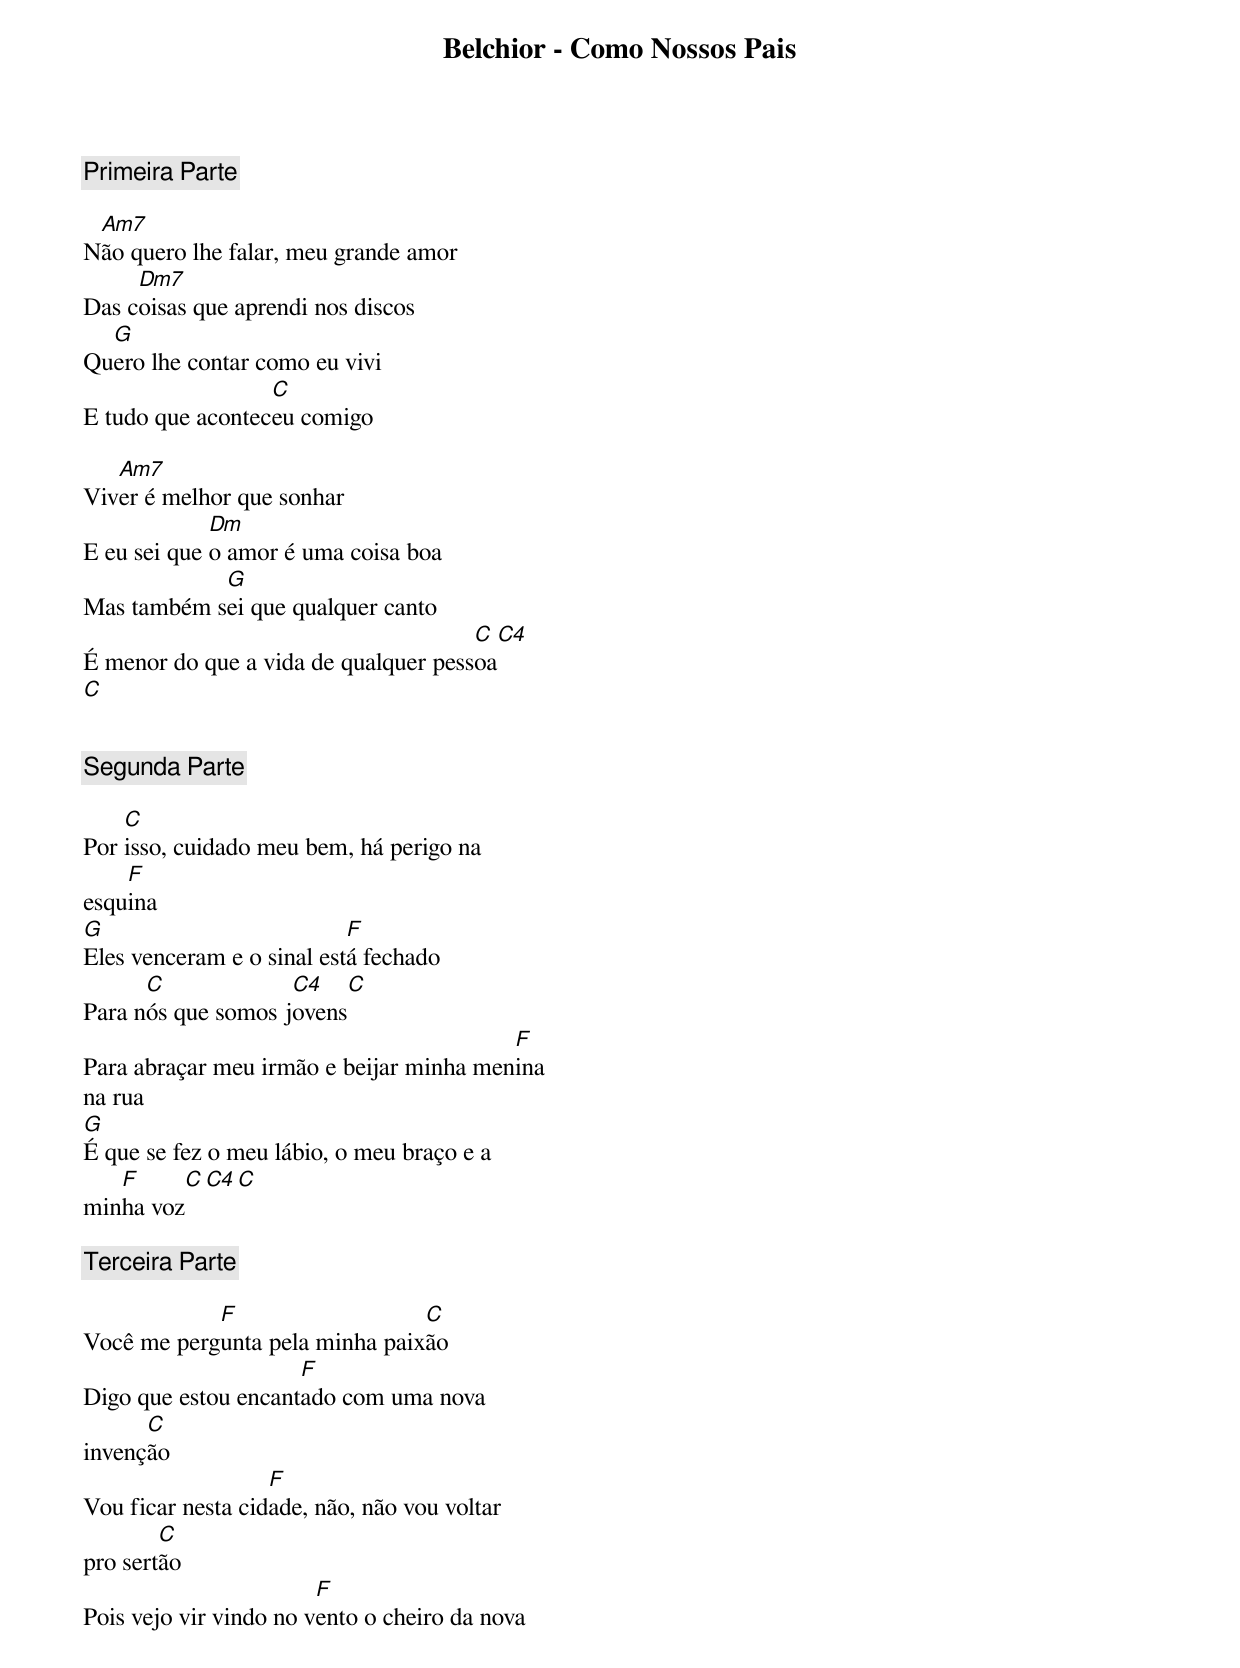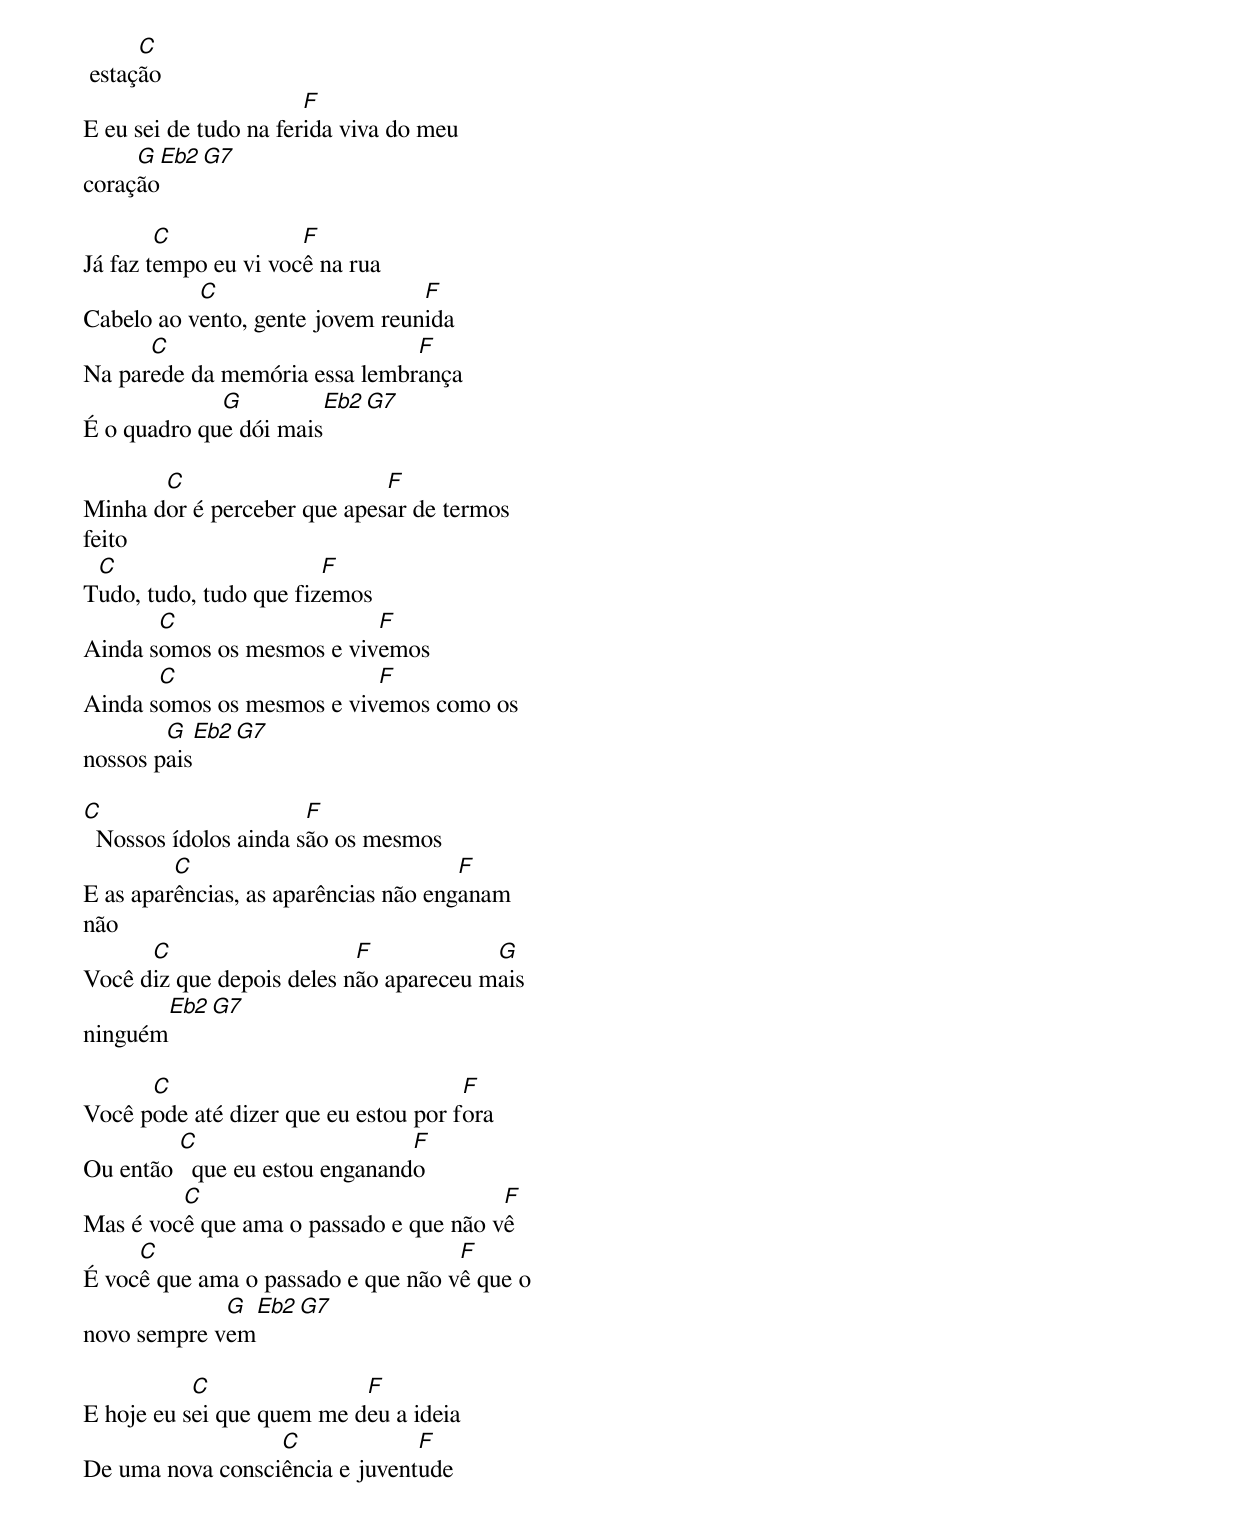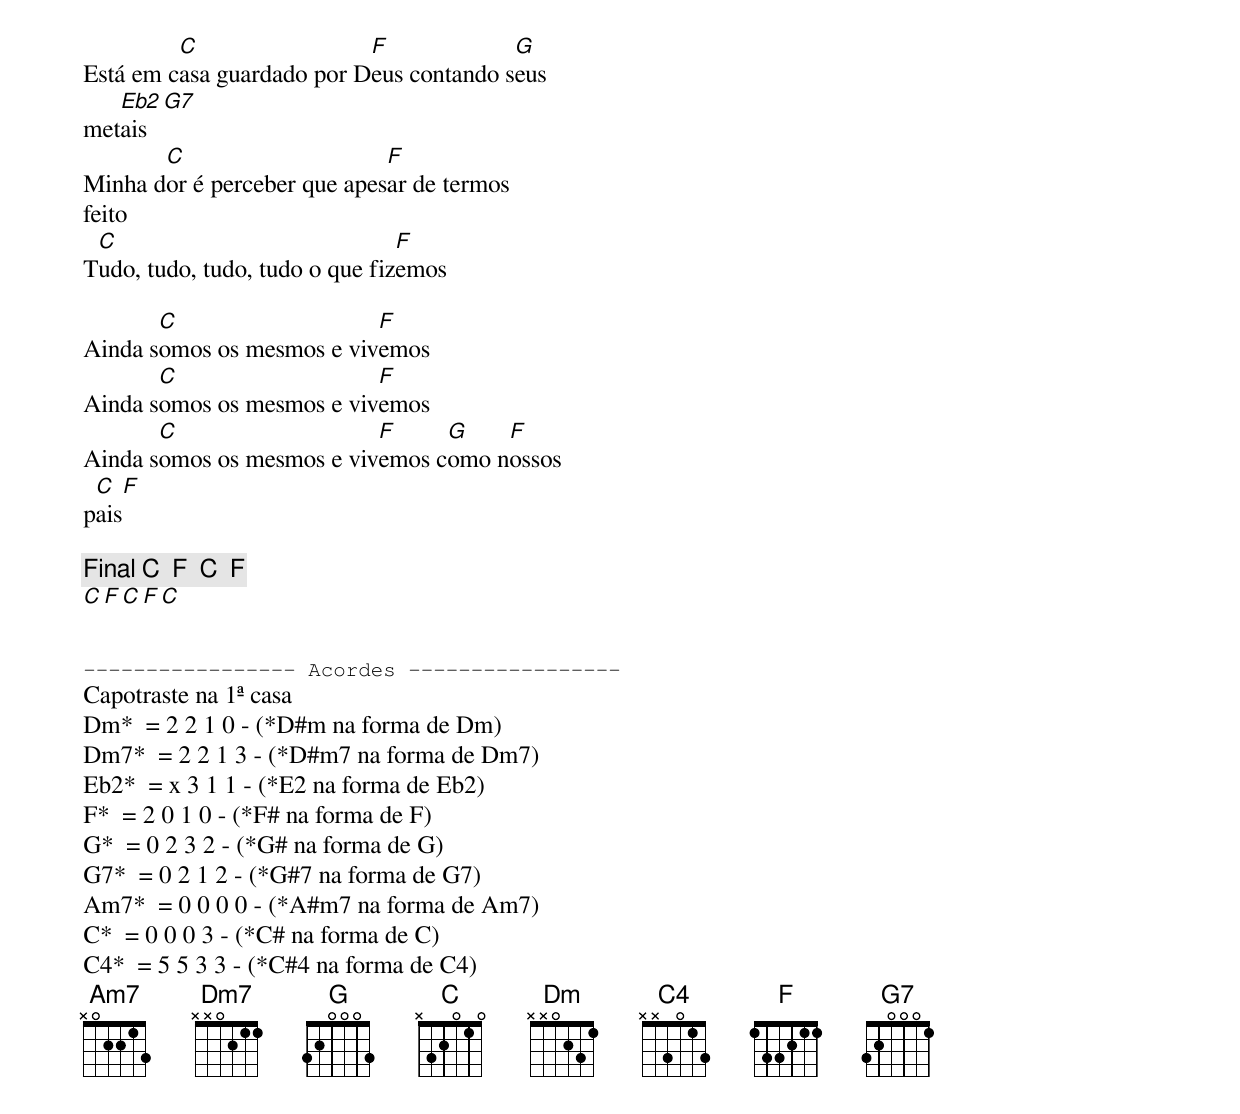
Belchior - Como Nossos Pais

[Primeira Parte]

 Am7
Não quero lhe falar, meu grande amor
     Dm7
Das coisas que aprendi nos discos
  G
Quero lhe contar como eu vivi
                  C
E tudo que aconteceu comigo

   Am7
Viver é melhor que sonhar
             Dm
E eu sei que o amor é uma coisa boa
            G
Mas também sei que qualquer canto
                                      C  C4
É menor do que a vida de qualquer pessoa
C


[Segunda Parte]

    C
Por isso, cuidado meu bem, há perigo na
    F
esquina
G                          F
Eles venceram e o sinal está fechado
      C             C4    C
Para nós que somos jovens
                                         F
Para abraçar meu irmão e beijar minha menina
na rua
G
É que se fez o meu lábio, o meu braço e a
   F     C  C4  C
minha voz

[Terceira Parte]

            F                   C
Você me pergunta pela minha paixão
                     F
Digo que estou encantado com uma nova
      C
invenção
                   F
Vou ficar nesta cidade, não, não vou voltar
        C
pro sertão
                        F
Pois vejo vir vindo no vento o cheiro da nova
      C
 estação
                       F
E eu sei de tudo na ferida viva do meu
     G  Eb2  G7
coração

        C             F
Já faz tempo eu vi você na rua
           C                     F
Cabelo ao vento, gente jovem reunida
      C                        F
Na parede da memória essa lembrança
             G          Eb2  G7
É o quadro que dói mais

       C                     F
Minha dor é perceber que apesar de termos
feito
 C                      F
Tudo, tudo, tudo que fizemos
       C                   F
Ainda somos os mesmos e vivemos
       C                   F
Ainda somos os mesmos e vivemos como os
        G   Eb2  G7
nossos pais

C                      F
  Nossos ídolos ainda são os mesmos
         C                            F
E as aparências, as aparências não enganam
não
      C                    F            G
Você diz que depois deles não apareceu mais
        Eb2  G7
ninguém

      C                               F
Você pode até dizer que eu estou por fora
         C                      F
Ou então   que eu estou enganando
         C                              F
Mas é você que ama o passado e que não vê
     C                              F
É você que ama o passado e que não vê que o
             G   Eb2  G7
novo sempre vem

           C               F
E hoje eu sei que quem me deu a ideia
                  C             F
De uma nova consciência e juventude
         C                 F             G
Está em casa guardado por Deus contando seus
   Eb2  G7
metais
       C                     F
Minha dor é perceber que apesar de termos
feito
 C                              F
Tudo, tudo, tudo, tudo o que fizemos

       C                   F
Ainda somos os mesmos e vivemos
       C                   F
Ainda somos os mesmos e vivemos
       C                   F     G    F
Ainda somos os mesmos e vivemos como nossos
 C   F
pais

[Final] C  F  C  F
        C  F  C  F  C


----------------- Acordes -----------------
Capotraste na 1ª casa
Dm*  = 2 2 1 0 - (*D#m na forma de Dm)
Dm7*  = 2 2 1 3 - (*D#m7 na forma de Dm7)
Eb2*  = x 3 1 1 - (*E2 na forma de Eb2)
F*  = 2 0 1 0 - (*F# na forma de F)
G*  = 0 2 3 2 - (*G# na forma de G)
G7*  = 0 2 1 2 - (*G#7 na forma de G7)
Am7*  = 0 0 0 0 - (*A#m7 na forma de Am7)
C*  = 0 0 0 3 - (*C# na forma de C)
C4*  = 5 5 3 3 - (*C#4 na forma de C4)
